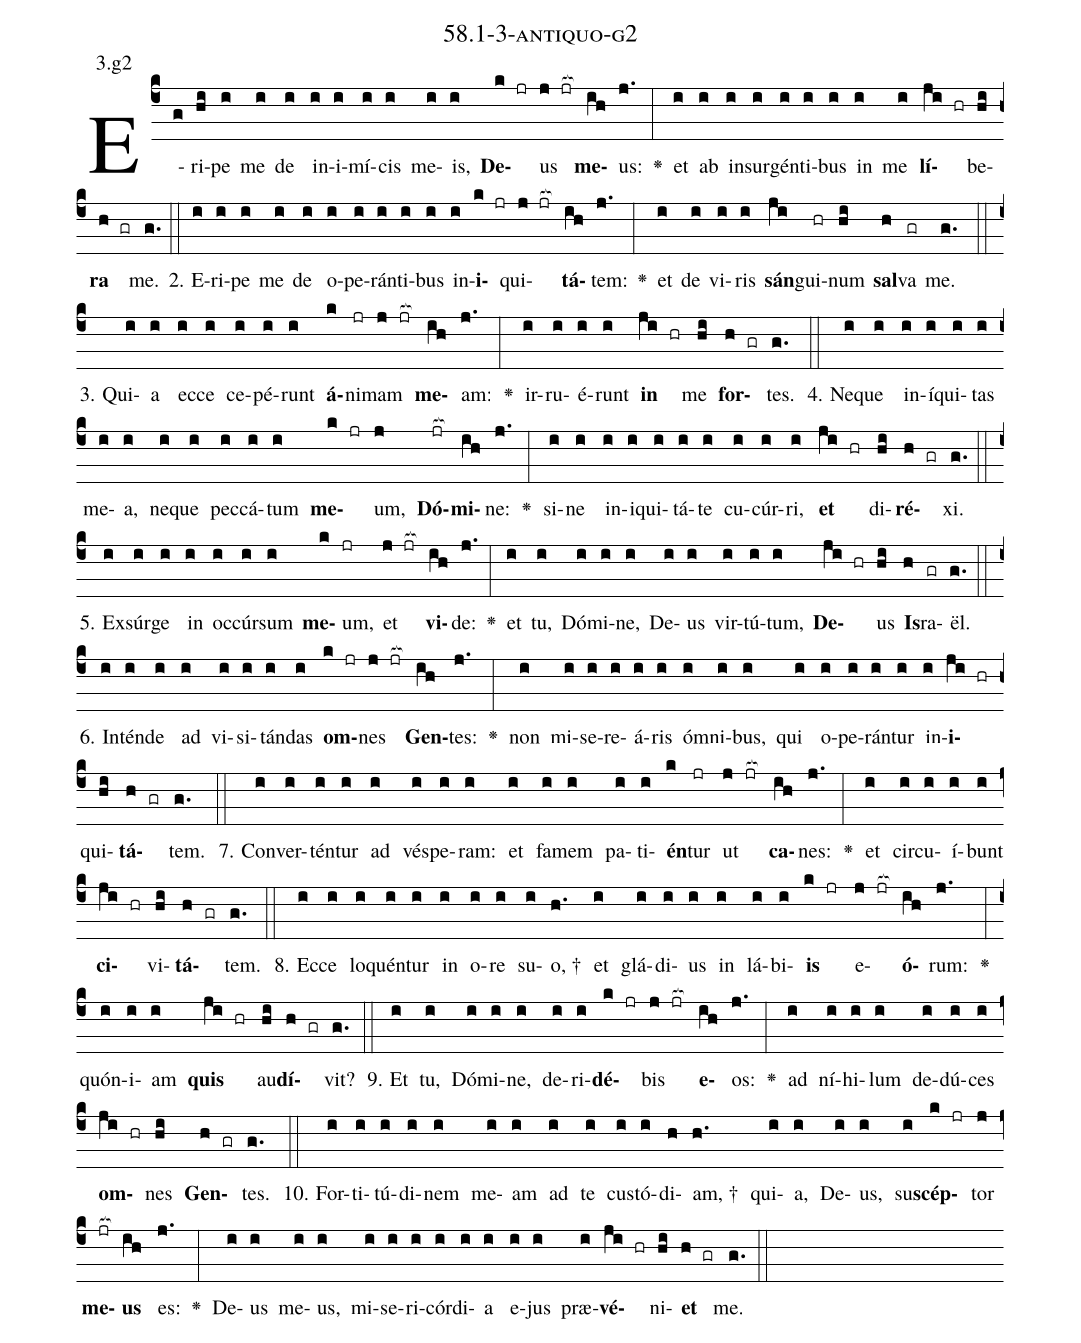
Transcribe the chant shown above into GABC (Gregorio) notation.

name: 58.1-3-antiquo-g2;
annotation: 3.g2;
%%
(c4)E(g)ri(hi)pe(i) me(i) de(i) in(i)i(i)mí(i)cis(i) me(i)is,(i) <b>De</b>(k jr)us(j jr[ocb:1{]) <b>me</b>(ih[ocb:0}])us:(j.) <v>\greheightstar</v>(:) et(i) ab(i) in(i)sur(i)gén(i)ti(i)bus(i) in(i) me(i) <b>lí</b>(ji hr)be(hi)<b>ra</b>(h gr) me.(g.) (::)
2. E(i)ri(i)pe(i) me(i) de(i) o(i)pe(i)rán(i)ti(i)bus(i) in(i)<b>i</b>(k jr)qui(j jr[ocb:1{])<b>tá</b>(ih[ocb:0}])tem:(j.) <v>\greheightstar</v>(:) et(i) de(i) vi(i)ris(i) <b>sán</b>(ji)gui(hr)num(hi) <b>sal</b>(h)va(gr) me.(g.) (::)
3. Qui(i)a(i) ec(i)ce(i) ce(i)pé(i)runt(i) <b>á</b>(k)ni(jr)mam(j jr[ocb:1{]) <b>me</b>(ih[ocb:0}])am:(j.) <v>\greheightstar</v>(:) ir(i)ru(i)é(i)runt(i) <b>in</b>(ji hr) me(hi) <b>for</b>(h gr)tes.(g.) (::)
4. Ne(i)que(i) in(i)í(i)qui(i)tas(i) me(i)a,(i) ne(i)que(i) pec(i)cá(i)tum(i) <b>me</b>(k jr)um,(j) <b>Dó</b>(jr[ocb:1{])<b>mi</b>(ih[ocb:0}])ne:(j.) <v>\greheightstar</v>(:) si(i)ne(i) in(i)i(i)qui(i)tá(i)te(i) cu(i)cúr(i)ri,(i) <b>et</b>(ji hr) di(hi)<b>ré</b>(h gr)xi.(g.) (::)
5. Ex(i)súr(i)ge(i) in(i) oc(i)cúr(i)sum(i) <b>me</b>(k)um,(jr) et(j jr[ocb:1{]) <b>vi</b>(ih[ocb:0}])de:(j.) <v>\greheightstar</v>(:) et(i) tu,(i) Dó(i)mi(i)ne,(i) De(i)us(i) vir(i)tú(i)tum,(i) <b>De</b>(ji hr)us(hi) <b>Is</b>(h)ra(gr)ël.(g.) (::)
6. In(i)tén(i)de(i) ad(i) vi(i)si(i)tán(i)das(i) <b>om</b>(k jr)nes(j jr[ocb:1{]) <b>Gen</b>(ih[ocb:0}])tes:(j.) <v>\greheightstar</v>(:) non(i) mi(i)se(i)re(i)á(i)ris(i) óm(i)ni(i)bus,(i) qui(i) o(i)pe(i)rán(i)tur(i) in(i)<b>i</b>(ji hr)qui(hi)<b>tá</b>(h gr)tem.(g.) (::)
7. Con(i)ver(i)tén(i)tur(i) ad(i) vés(i)pe(i)ram:(i) et(i) fa(i)mem(i) pa(i)ti(i)<b>én</b>(k)tur(jr) ut(j jr[ocb:1{]) <b>ca</b>(ih[ocb:0}])nes:(j.) <v>\greheightstar</v>(:) et(i) cir(i)cu(i)í(i)bunt(i) <b>ci</b>(ji hr)vi(hi)<b>tá</b>(h gr)tem.(g.) (::)
8. Ec(i)ce(i) lo(i)quén(i)tur(i) in(i) o(i)re(i) su(i)o, †(h.) et(i) glá(i)di(i)us(i) in(i) lá(i)bi(i)<b>is</b>(k jr) e(j jr[ocb:1{])<b>ó</b>(ih[ocb:0}])rum:(j.) <v>\greheightstar</v>(:) quón(i)i(i)am(i) <b>quis</b>(ji hr) au(hi)<b>dí</b>(h gr)vit?(g.) (::)
9. Et(i) tu,(i) Dó(i)mi(i)ne,(i) de(i)ri(i)<b>dé</b>(k jr)bis(j jr[ocb:1{]) <b>e</b>(ih[ocb:0}])os:(j.) <v>\greheightstar</v>(:) ad(i) ní(i)hi(i)lum(i) de(i)dú(i)ces(i) <b>om</b>(ji hr)nes(hi) <b>Gen</b>(h gr)tes.(g.) (::)
10. For(i)ti(i)tú(i)di(i)nem(i) me(i)am(i) ad(i) te(i) cus(i)tó(i)di(h)am, †(h.) qui(i)a,(i) De(i)us,(i) su(i)<b>scép</b>(k jr)tor(j) <b>me</b>(jr[ocb:1{])<b>us</b>(ih[ocb:0}]) es:(j.) <v>\greheightstar</v>(:) De(i)us(i) me(i)us,(i) mi(i)se(i)ri(i)cór(i)di(i)a(i) e(i)jus(i) præ(i)<b>vé</b>(ji hr)ni(hi)<b>et</b>(h gr) me.(g.) (::)
